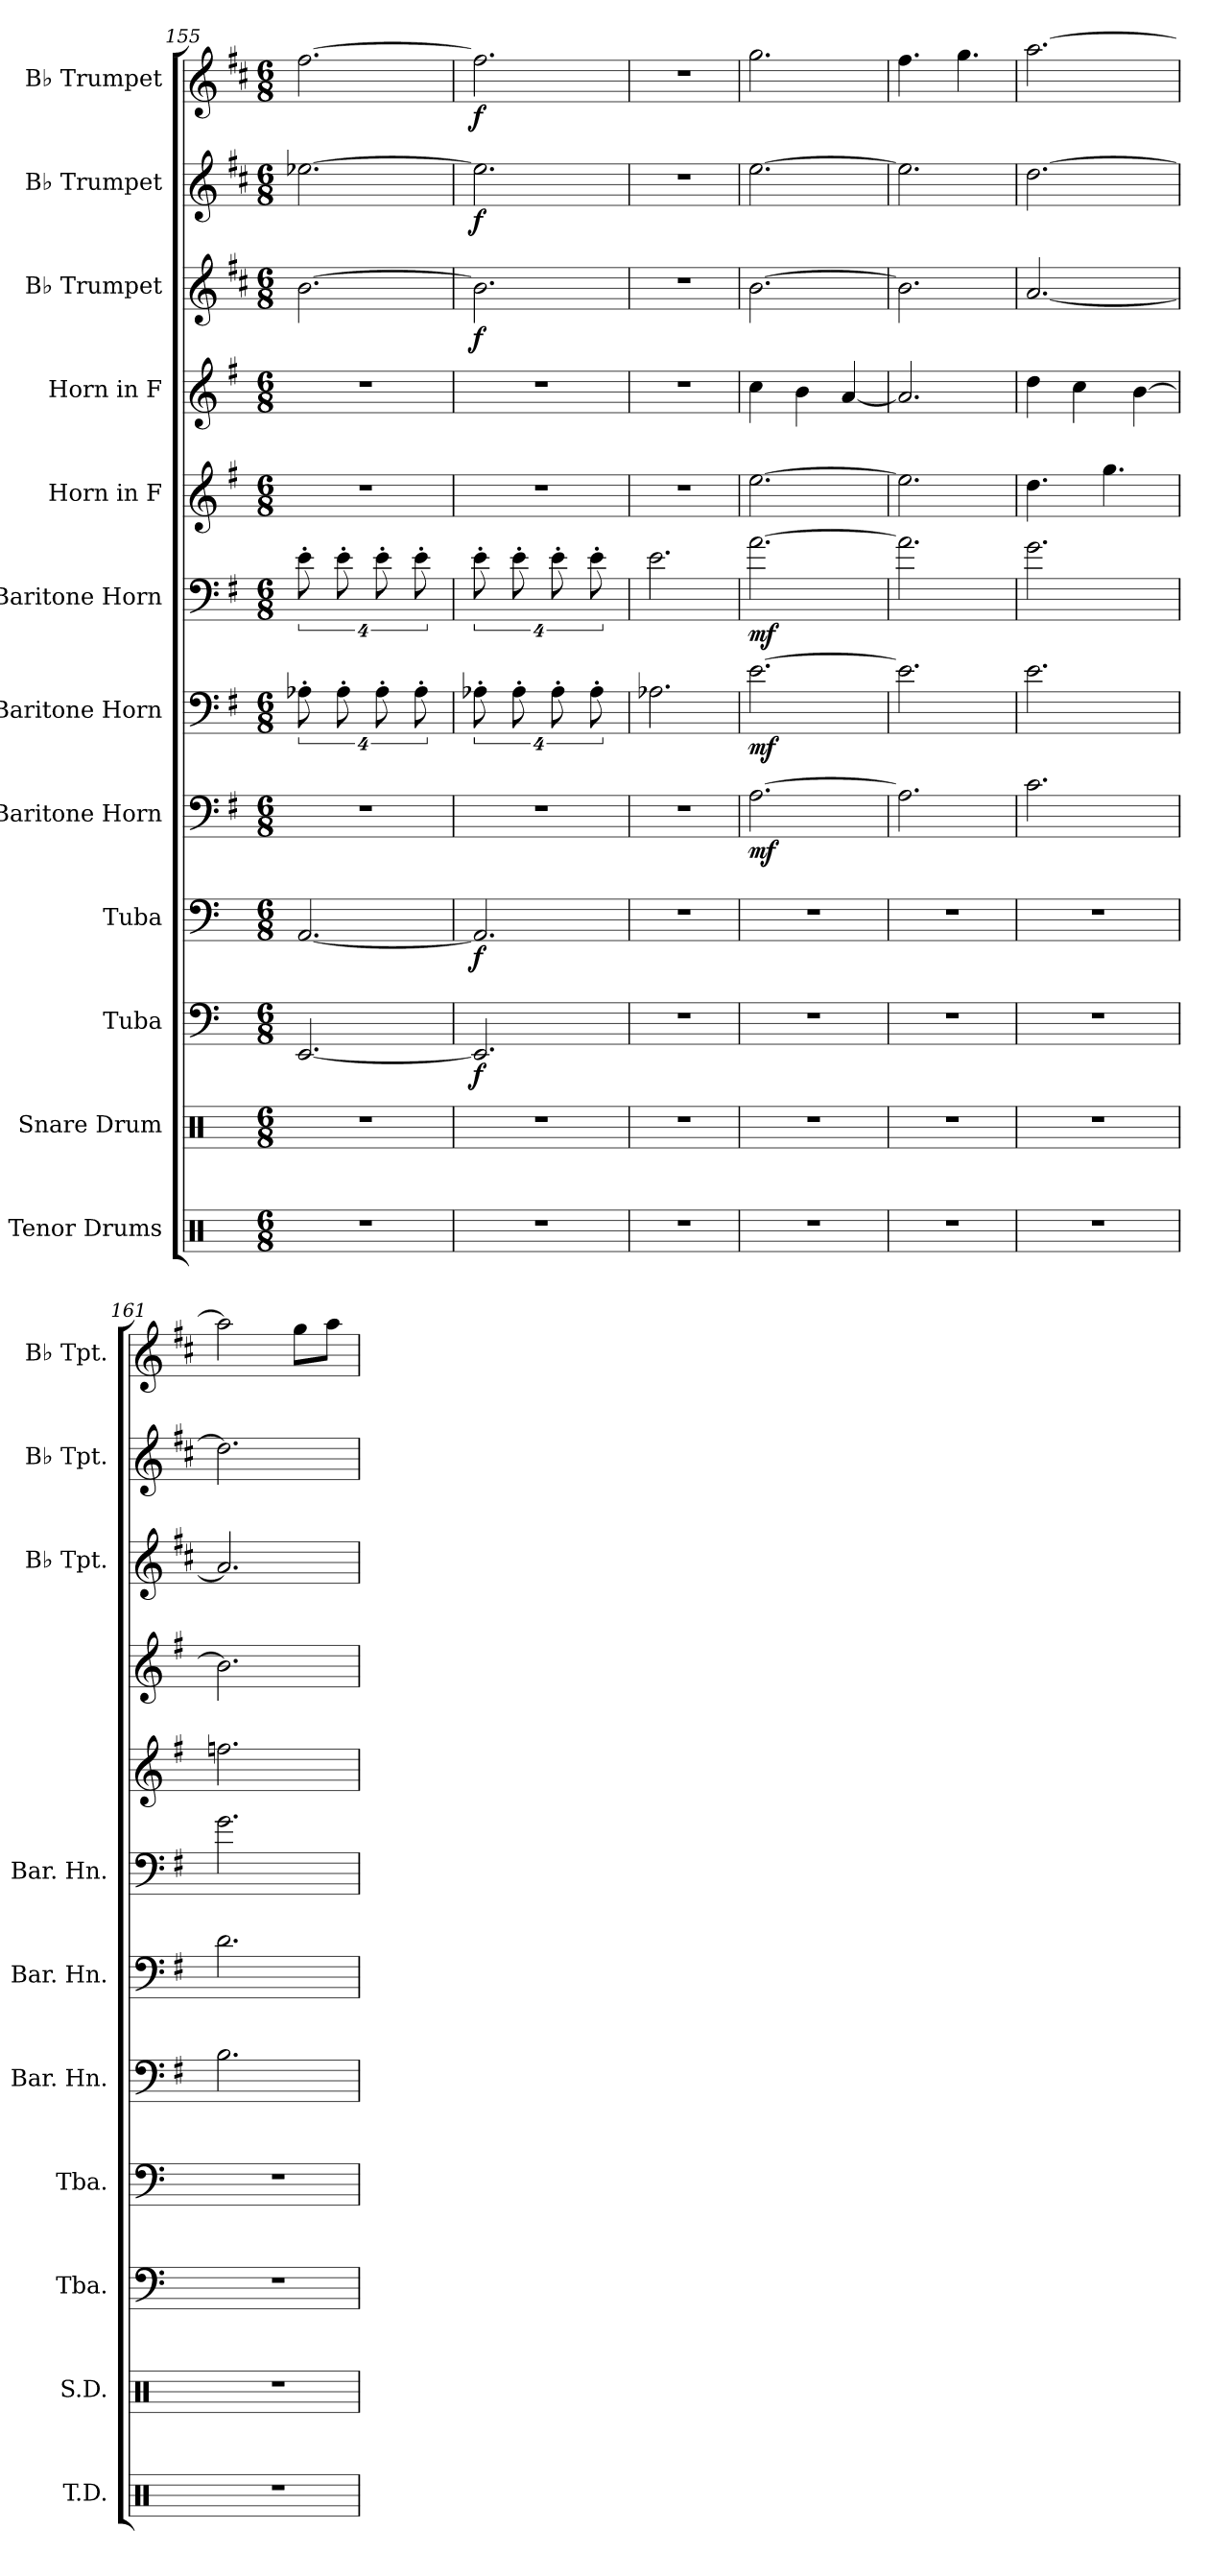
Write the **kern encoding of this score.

**kern	**kern	**kern	**dynam	**kern	**dynam	**kern	**dynam	**kern	**dynam	**kern	**dynam	**kern	**kern	**kern	**dynam	**kern	**dynam	**kern	**dynam
*part12	*part11	*part10	*part10	*part9	*part9	*part8	*part8	*part7	*part7	*part6	*part6	*part5	*part4	*part3	*part3	*part2	*part2	*part1	*part1
*staff12	*staff11	*staff10	*staff10	*staff9	*staff9	*staff8	*staff8	*staff7	*staff7	*staff6	*staff6	*staff5	*staff4	*staff3	*staff3	*staff2	*staff2	*staff1	*staff1
*I"Tenor Drums	*I"Snare Drum	*I"Tuba	*	*I"Tuba	*	*I"Baritone Horn	*	*I"Baritone Horn	*	*I"Baritone Horn	*	*I"Horn in F	*I"Horn in F	*I"B♭ Trumpet	*	*I"B♭ Trumpet	*	*I"B♭ Trumpet	*
*I'T.D.	*I'S.D.	*I'Tba.	*	*I'Tba.	*	*I'Bar. Hn.	*	*I'Bar. Hn.	*	*I'Bar. Hn.	*	*	*	*I'B♭ Tpt.	*	*I'B♭ Tpt.	*	*I'B♭ Tpt.	*
*clefX	*clefX	*clefF4	*	*clefF4	*	*clefF4	*	*clefF4	*	*clefF4	*	*clefG2	*clefG2	*clefG2	*	*clefG2	*	*clefG2	*
*	*	*	*	*	*	*ITrd4c7	*	*ITrd4c7	*	*ITrd4c7	*	*ITrd4c7	*ITrd4c7	*ITrd1c2	*	*ITrd1c2	*	*ITrd1c2	*
*k[]	*k[]	*k[]	*	*k[]	*	*k[]	*	*k[]	*	*k[]	*	*k[]	*k[]	*k[]	*	*k[]	*	*k[]	*
*M6/8	*M6/8	*M6/8	*	*M6/8	*	*M6/8	*	*M6/8	*	*M6/8	*	*M6/8	*M6/8	*M6/8	*	*M6/8	*	*M6/8	*
=155	=155	=155	=155	=155	=155	=155	=155	=155	=155	=155	=155	=155	=155	=155	=155	=155	=155	=155	=155
2.r	2.r	[2.EE/	.	[2.AA/	.	2.r	.	16%3D-X'\	.	16%3A'\	.	2.r	2.r	[2.a\	.	[2.dd-X\	.	[2.ee\	.
.	.	.	.	.	.	.	.	16%3D-'\	.	16%3A'\	.	.	.	.	.	.	.	.	.
.	.	.	.	.	.	.	.	16%3D-'\	.	16%3A'\	.	.	.	.	.	.	.	.	.
.	.	.	.	.	.	.	.	16%3D-'\	.	16%3A'\	.	.	.	.	.	.	.	.	.
=156	=156	=156	=156	=156	=156	=156	=156	=156	=156	=156	=156	=156	=156	=156	=156	=156	=156	=156	=156
!	!	!	!LO:DY:b	!	!LO:DY:b	!	!	!	!	!	!	!	!	!	!LO:DY:b	!	!LO:DY:b	!	!LO:DY:b
2.r	2.r	2.EE/]	f	2.AA/]	f	2.r	.	16%3D-X'\	.	16%3A'\	.	2.r	2.r	2.a\]	f	2.dd-\]	f	2.ee\]	f
.	.	.	.	.	.	.	.	16%3D-'\	.	16%3A'\	.	.	.	.	.	.	.	.	.
.	.	.	.	.	.	.	.	16%3D-'\	.	16%3A'\	.	.	.	.	.	.	.	.	.
.	.	.	.	.	.	.	.	16%3D-'\	.	16%3A'\	.	.	.	.	.	.	.	.	.
=157	=157	=157	=157	=157	=157	=157	=157	=157	=157	=157	=157	=157	=157	=157	=157	=157	=157	=157	=157
2.r	2.r	2.r	.	2.r	.	2.r	.	2.D-X\	.	2.A\	.	2.r	2.r	2.r	.	2.r	.	2.r	.
=158	=158	=158	=158	=158	=158	=158	=158	=158	=158	=158	=158	=158	=158	=158	=158	=158	=158	=158	=158
!	!	!	!	!	!	!	!LO:DY:b	!	!LO:DY:b	!	!LO:DY:b	!	!	!	!	!	!	!	!
2.r	2.r	2.r	.	2.r	.	[2.D\	mf	[2.A\	mf	[2.d\	mf	[2.a\	4f\	[2.a\	.	[2.dd\	.	2.ff\	.
.	.	.	.	.	.	.	.	.	.	.	.	.	4e\	.	.	.	.	.	.
.	.	.	.	.	.	.	.	.	.	.	.	.	[4d/	.	.	.	.	.	.
=159	=159	=159	=159	=159	=159	=159	=159	=159	=159	=159	=159	=159	=159	=159	=159	=159	=159	=159	=159
2.r	2.r	2.r	.	2.r	.	2.D\]	.	2.A\]	.	2.d\]	.	2.a\]	2.d/]	2.a\]	.	2.dd\]	.	4.ee\	.
.	.	.	.	.	.	.	.	.	.	.	.	.	.	.	.	.	.	4.ff\	.
=160	=160	=160	=160	=160	=160	=160	=160	=160	=160	=160	=160	=160	=160	=160	=160	=160	=160	=160	=160
2.r	2.r	2.r	.	2.r	.	2.F\	.	2.A\	.	2.c\	.	4.g\	4g\	[2.g/	.	[2.cc\	.	[2.gg\	.
.	.	.	.	.	.	.	.	.	.	.	.	.	4f\	.	.	.	.	.	.
.	.	.	.	.	.	.	.	.	.	.	.	4.cc\	.	.	.	.	.	.	.
.	.	.	.	.	.	.	.	.	.	.	.	.	[4e\	.	.	.	.	.	.
=161	=161	=161	=161	=161	=161	=161	=161	=161	=161	=161	=161	=161	=161	=161	=161	=161	=161	=161	=161
2.r	2.r	2.r	.	2.r	.	2.E\	.	2.G\	.	2.c\	.	2.b-X\	2.e\]	2.g/]	.	2.cc\]	.	2gg\]	.
.	.	.	.	.	.	.	.	.	.	.	.	.	.	.	.	.	.	8ff\L	.
.	.	.	.	.	.	.	.	.	.	.	.	.	.	.	.	.	.	8gg\J	.
=	=	=	=	=	=	=	=	=	=	=	=	=	=	=	=	=	=	=	=
*-	*-	*-	*-	*-	*-	*-	*-	*-	*-	*-	*-	*-	*-	*-	*-	*-	*-	*-	*-
